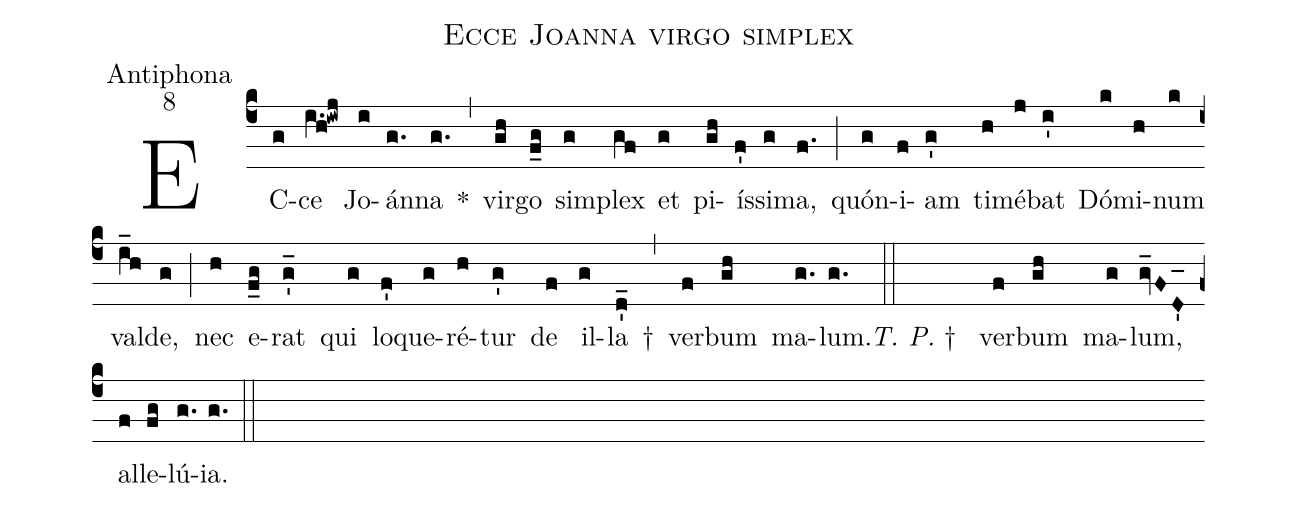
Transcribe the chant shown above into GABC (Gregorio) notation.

name:Ecce Joanna virgo simplex;
office-part:Antiphona;
mode:8;
%%
(c4)EC(g)ce(i.h!iwj) Jo(i)án(g.)na(g.) *(,) vir(gh)go(f_g) sim(g)plex(gf) et(g) pi(gh)ís(f')si(g)ma,(f.) (;) quón(g)i(f)am(g') ti(h)mé(j)bat(i') Dó(k)mi(h)num(k) val(i_h)de,(g) (;) nec(h) e(f_g)rat(g'_) qui(g) lo(f')que(g)ré(h)tur(g') de(f) il(g)la(d'_) †(,) ver(f)bum(gh) ma(g.)lum.(g.) (::) <i>T. P.</i> † ()  ver(f)bum(gh) ma(g)lum,(gv_FD'_) al(f)le(fg)lú(g.)ia.(g.) (::)
